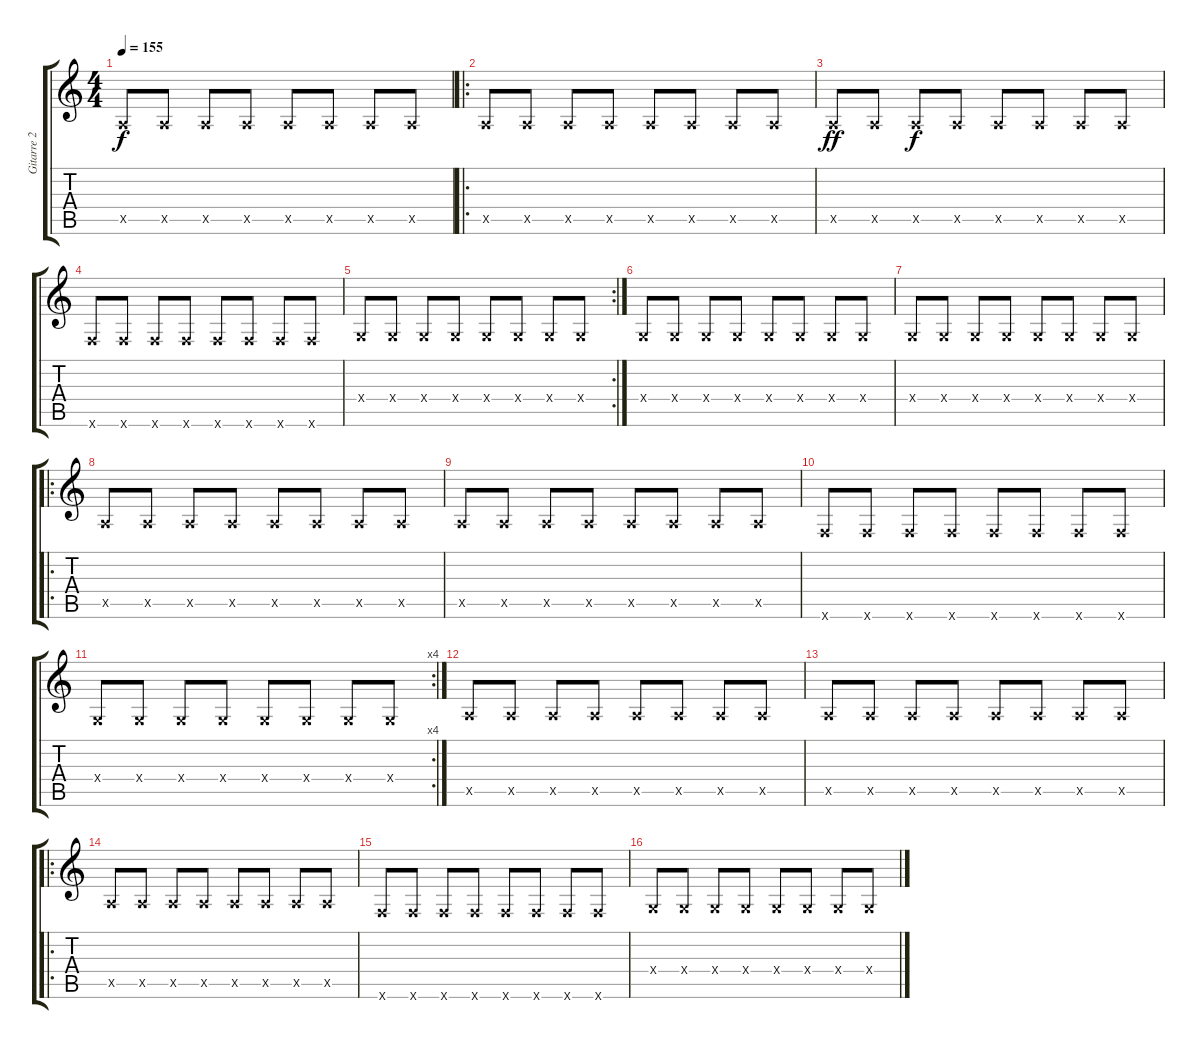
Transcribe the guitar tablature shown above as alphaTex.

\track ("Gitarre 2 " "Gitarre 2 ") {instrument acousticguitarsteel}
\staff {score tabs}
\tuning (E4 B3 G3 G2 A2 F2) {hide}
\ts (4 4)
\tempo 155
\clef g2
\ks c
0.5{x}.8{dy f} 0.5{x}.8 0.5{x}.8 0.5{x}.8 0.5{x}.8 0.5{x}.8 0.5{x}.8 0.5{x}.8 |
\ro
0.5{x}.8 0.5{x}.8 0.5{x}.8 0.5{x}.8 0.5{x}.8 0.5{x}.8 0.5{x}.8 0.5{x}.8 |
0.5{x}.8{dy ff} 0.5{x}.8 0.5{x}.8{dy f} 0.5{x}.8 0.5{x}.8 0.5{x}.8 0.5{x}.8 0.5{x}.8 |
0.6{x}.8 0.6{x}.8 0.6{x}.8 0.6{x}.8 0.6{x}.8 0.6{x}.8 0.6{x}.8 0.6{x}.8 |
\rc 2
0.4{x}.8 0.4{x}.8 0.4{x}.8 0.4{x}.8 0.4{x}.8 0.4{x}.8 0.4{x}.8 0.4{x}.8 |
0.4{x}.8 0.4{x}.8 0.4{x}.8 0.4{x}.8 0.4{x}.8 0.4{x}.8 0.4{x}.8 0.4{x}.8 |
0.4{x}.8 0.4{x}.8 0.4{x}.8 0.4{x}.8 0.4{x}.8 0.4{x}.8 0.4{x}.8 0.4{x}.8 |
\ro
0.5{x}.8 0.5{x}.8 0.5{x}.8 0.5{x}.8 0.5{x}.8 0.5{x}.8 0.5{x}.8 0.5{x}.8 |
0.5{x}.8 0.5{x}.8 0.5{x}.8 0.5{x}.8 0.5{x}.8 0.5{x}.8 0.5{x}.8 0.5{x}.8 |
0.6{x}.8 0.6{x}.8 0.6{x}.8 0.6{x}.8 0.6{x}.8 0.6{x}.8 0.6{x}.8 0.6{x}.8 |
\rc 4
0.4{x}.8 0.4{x}.8 0.4{x}.8 0.4{x}.8 0.4{x}.8 0.4{x}.8 0.4{x}.8 0.4{x}.8 |
0.5{x}.8 0.5{x}.8 0.5{x}.8 0.5{x}.8 0.5{x}.8 0.5{x}.8 0.5{x}.8 0.5{x}.8 |
0.5{x}.8 0.5{x}.8 0.5{x}.8 0.5{x}.8 0.5{x}.8 0.5{x}.8 0.5{x}.8 0.5{x}.8 |
\ro
0.5{x}.8 0.5{x}.8 0.5{x}.8 0.5{x}.8 0.5{x}.8 0.5{x}.8 0.5{x}.8 0.5{x}.8 |
0.6{x}.8 0.6{x}.8 0.6{x}.8 0.6{x}.8 0.6{x}.8 0.6{x}.8 0.6{x}.8 0.6{x}.8 |
0.4{x}.8 0.4{x}.8 0.4{x}.8 0.4{x}.8 0.4{x}.8 0.4{x}.8 0.4{x}.8 0.4{x}.8
